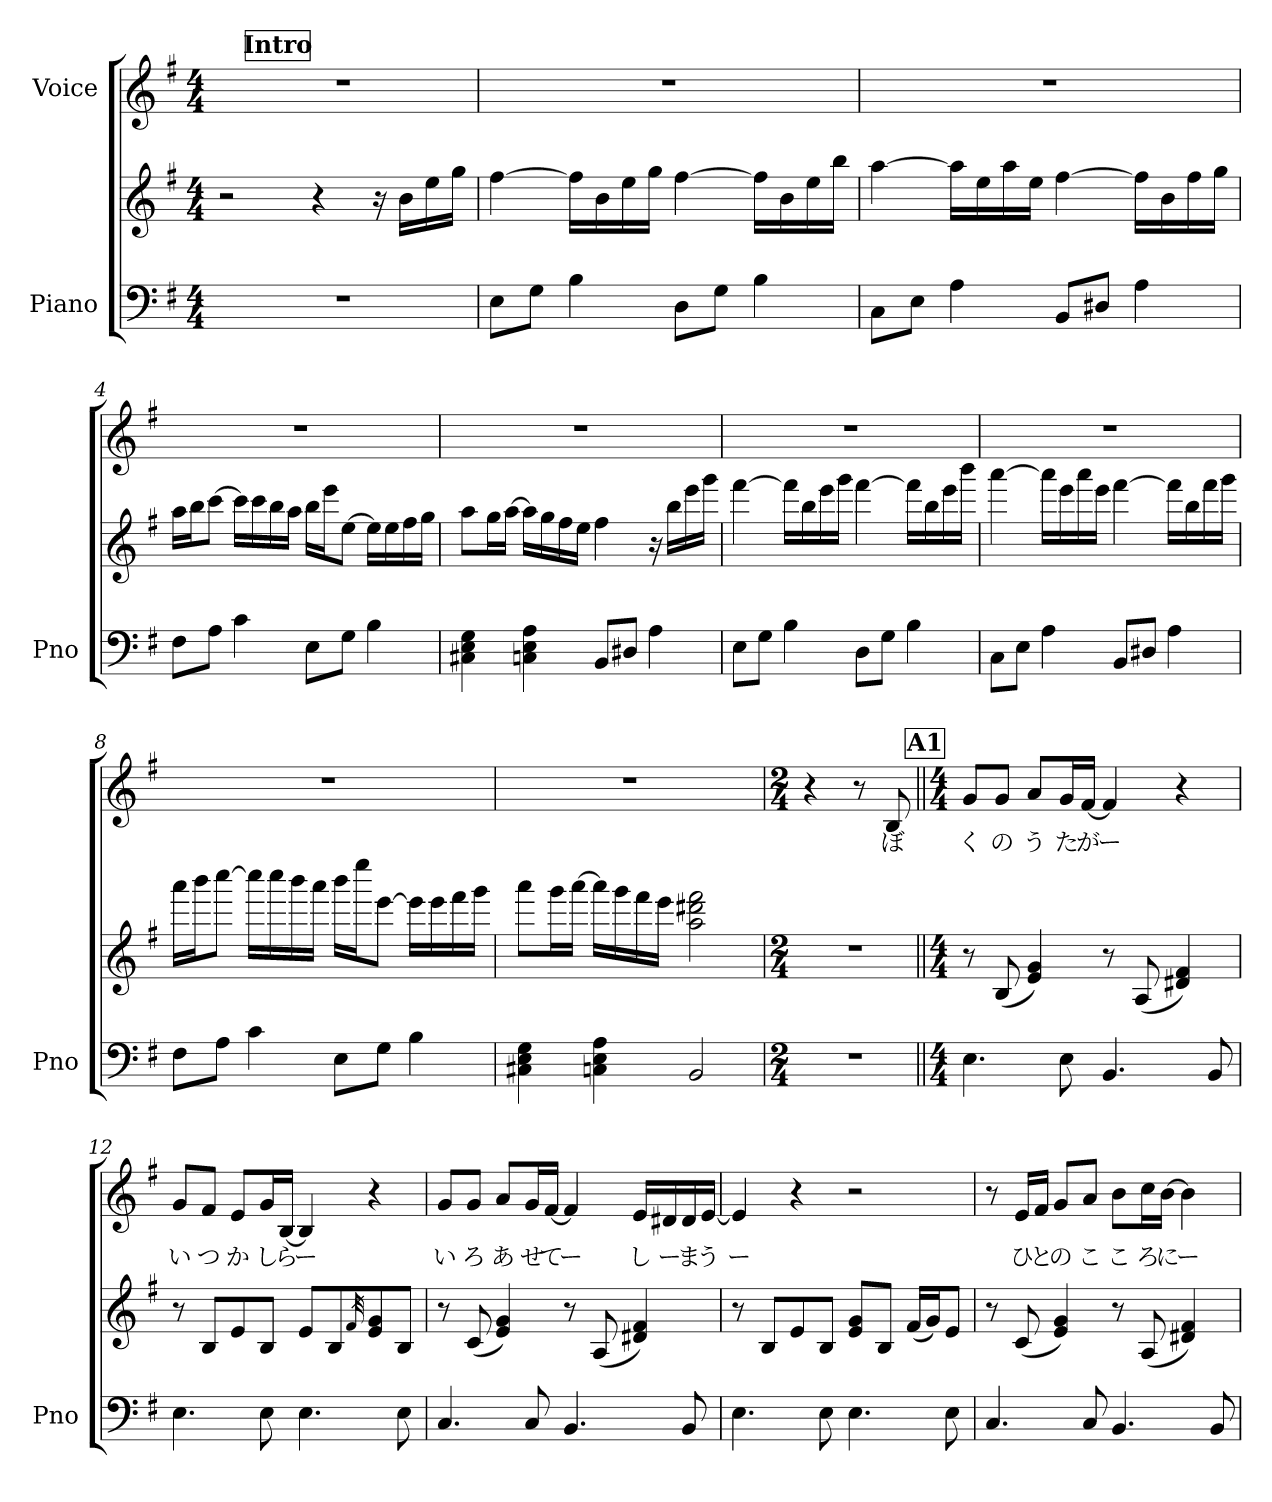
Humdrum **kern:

**kern	**kern	**kern	**text
*part2	*part2	*part1	*part1
*staff3	*staff2	*staff1	*staff1
*I"Piano	*	*I"Voice	*
*I'Pno	*	*	*
*clefF4	*clefG2	*clefG2	*
*k[f#]	*k[f#]	*k[f#]	*
*M4/4	*M4/4	*M4/4	*
*MM80	*MM80	*MM80	*
!!LO:REH:place=s1:a:B:fs=14:t=Intro:qo=1.25
=1	=1	=1	=1
1r	2r	1r	.
.	4r	.	.
.	16r	.	.
.	16b\LL	.	.
.	16ee\	.	.
.	16gg\JJ	.	.
=2	=2	=2	=2
8E\L	[4ff#\	1r	.
8G\J	.	.	.
4B\	16ff#\LL]	.	.
.	16b\	.	.
.	16ee\	.	.
.	16gg\JJ	.	.
8D\L	[4ff#\	.	.
8G\J	.	.	.
4B\	16ff#\LL]	.	.
.	16b\	.	.
.	16ee\	.	.
.	16bb\JJ	.	.
=3	=3	=3	=3
8C\L	[4aa\	1r	.
8E\J	.	.	.
4A\	16aa\LL]	.	.
.	16ee\	.	.
.	16aa\	.	.
.	16ee\JJ	.	.
8BB/L	[4ff#\	.	.
8D#X/J	.	.	.
4A\	16ff#\LL]	.	.
.	16b\	.	.
.	16ff#\	.	.
.	16gg\JJ	.	.
!!LO:LB:g=z
=4	=4	=4	=4
8F#\L	16aa\LL	1r	.
.	16bb\J	.	.
8A\J	[8ccc\J	.	.
4c\	16ccc\LL]	.	.
.	16ccc\	.	.
.	16bb\	.	.
.	16aa\JJ	.	.
8E\L	16bb\LL	.	.
.	16eee\J	.	.
8G\J	[8ee\J	.	.
4B\	16ee\LL]	.	.
.	16ee\	.	.
.	16ff#\	.	.
.	16gg\JJ	.	.
=5	=5	=5	=5
4C#X\ 4E\ 4G\	8aa\L	1r	.
.	16gg\L	.	.
.	[16aa\JJ	.	.
4Cn\ 4E\ 4A\	16aa\LL]	.	.
.	16gg\	.	.
.	16ff#\	.	.
.	16ee\JJ	.	.
8BB/L	4ff#\	.	.
8D#X/J	.	.	.
4A\	16r	.	.
.	16bb\LL	.	.
.	16eee\	.	.
.	16ggg\JJ	.	.
=6	=6	=6	=6
8E\L	[4fff#\	1r	.
8G\J	.	.	.
4B\	16fff#\LL]	.	.
.	16bb\	.	.
.	16eee\	.	.
.	16ggg\JJ	.	.
8D\L	[4fff#\	.	.
8G\J	.	.	.
4B\	16fff#\LL]	.	.
.	16bb\	.	.
.	16eee\	.	.
.	16bbb\JJ	.	.
!!LO:LB:g=z
=7	=7	=7	=7
8C\L	[4aaa\	1r	.
8E\J	.	.	.
4A\	16aaa\LL]	.	.
.	16eee\	.	.
.	16aaa\	.	.
.	16eee\JJ	.	.
8BB/L	[4fff#\	.	.
8D#X/J	.	.	.
4A\	16fff#\LL]	.	.
.	16bb\	.	.
.	16fff#\	.	.
.	16ggg\JJ	.	.
=8	=8	=8	=8
8F#\L	16aaa\LL	1r	.
.	16bbb\J	.	.
8A\J	[8cccc\J	.	.
4c\	16cccc\LL]	.	.
.	16cccc\	.	.
.	16bbb\	.	.
.	16aaa\JJ	.	.
8E\L	16bbb\LL	.	.
.	16eeee\J	.	.
8G\J	[8eee\J	.	.
4B\	16eee\LL]	.	.
.	16eee\	.	.
.	16fff#\	.	.
.	16ggg\JJ	.	.
=9	=9	=9	=9
4C#X\ 4E\ 4G\	8aaa\L	1r	.
.	16ggg\L	.	.
.	[16aaa\JJ	.	.
4Cn\ 4E\ 4A\	16aaa\LL]	.	.
.	16ggg\	.	.
.	16fff#\	.	.
.	16eee\JJ	.	.
2BB/	2aa\ 2ddd#X\ 2fff#\	.	.
!!LO:LB:g=z
=10	=10	=10	=10
*M2/4	*M2/4	*M2/4	*
2r	2r	4r	.
.	.	8r	.
!	!	!	!LO:LY:b
.	.	8B/	ぼ
!!LO:REH:place=s1:a:B:fs=14:t=A1
=11||	=11||	=11||	=11||
*M4/4	*M4/4	*M4/4	*
!	!	!	!LO:LY:b
4.E\	8r	8g/L	く
!	!	!	!LO:LY:b
.	(<8B/	8g/J	の
!	!	!	!LO:LY:b
.	4e/ 4g/)	8a/L	う
!	!	!	!LO:LY:b
8E\	.	16g/L	た
!	!	!	!LO:LY:b
.	.	[16f#/JJ	が
!	!	!	!LO:LY:b
4.BB/	8r	4f#/]	ー
.	(<8A/	.	.
.	4d#X/ 4f#/)	4r	.
8BB/	.	.	.
=12	=12	=12	=12
!	!	!	!LO:LY:b
4.E\	8r	8g/L	い
!	!	!	!LO:LY:b
.	8B/L	8f#/J	つ
!	!	!	!LO:LY:b
.	8e/	8e/L	か
!	!	!	!LO:LY:b
8E\	8B/J	16g/L	し
!	!	!	!LO:LY:b
.	.	[16B/JJ	ら
!	!	!	!LO:LY:b
4.E\	8e/L	4B/]	ー
.	8B/	.	.
.	32qf#/	.	.
.	8e/ 8g/	4r	.
8E\	8B/J	.	.
=13	=13	=13	=13
!	!	!	!LO:LY:b
4.C/	8r	8g/L	い
!	!	!	!LO:LY:b
.	(<8c/	8g/J	ろ
!	!	!	!LO:LY:b
.	4e/ 4g/)	8a/L	あ
!	!	!	!LO:LY:b
8C/	.	16g/L	せ
!	!	!	!LO:LY:b
.	.	[16f#/JJ	て
!	!	!	!LO:LY:b
4.BB/	8r	4f#/]	ー
.	(<8A/	.	.
!	!	!	!LO:LY:b
.	4d#X/ 4f#/)	16e/LL	し
!	!	!	!LO:LY:b
.	.	16d#X/	ー
!	!	!	!LO:LY:b
8BB/	.	16d#/	ま
!	!	!	!LO:LY:b
.	.	[16e/JJ	う
!!LO:PB:g=z
=14	=14	=14	=14
!	!	!	!LO:LY:b
4.E\	8r	4e/]	ー
.	8B/L	.	.
.	8e/	4r	.
8E\	8B/J	.	.
4.E\	8e/ 8g/L	2r	.
.	8B/J	.	.
.	(<16f#/LL	.	.
.	16g/J)	.	.
8E\	8e/J	.	.
=15	=15	=15	=15
4.C/	8r	8r	.
!	!	!	!LO:LY:b
.	(<8c/	16e/LL	ひ
!	!	!	!LO:LY:b
.	.	16f#/JJ	と
!	!	!	!LO:LY:b
.	4e/ 4g/)	8g/L	の
!	!	!	!LO:LY:b
8C/	.	8a/J	こ
!	!	!	!LO:LY:b
4.BB/	8r	8b\L	こ
!	!	!	!LO:LY:b
.	(<8A/	16cc\L	ろ
!	!	!	!LO:LY:b
.	.	[16b\JJ	に
!	!	!	!LO:LY:b
.	4d#X/ 4f#/)	4b\]	ー
8BB/	.	.	.
=	=	=	=
*-	*-	*-	*-
